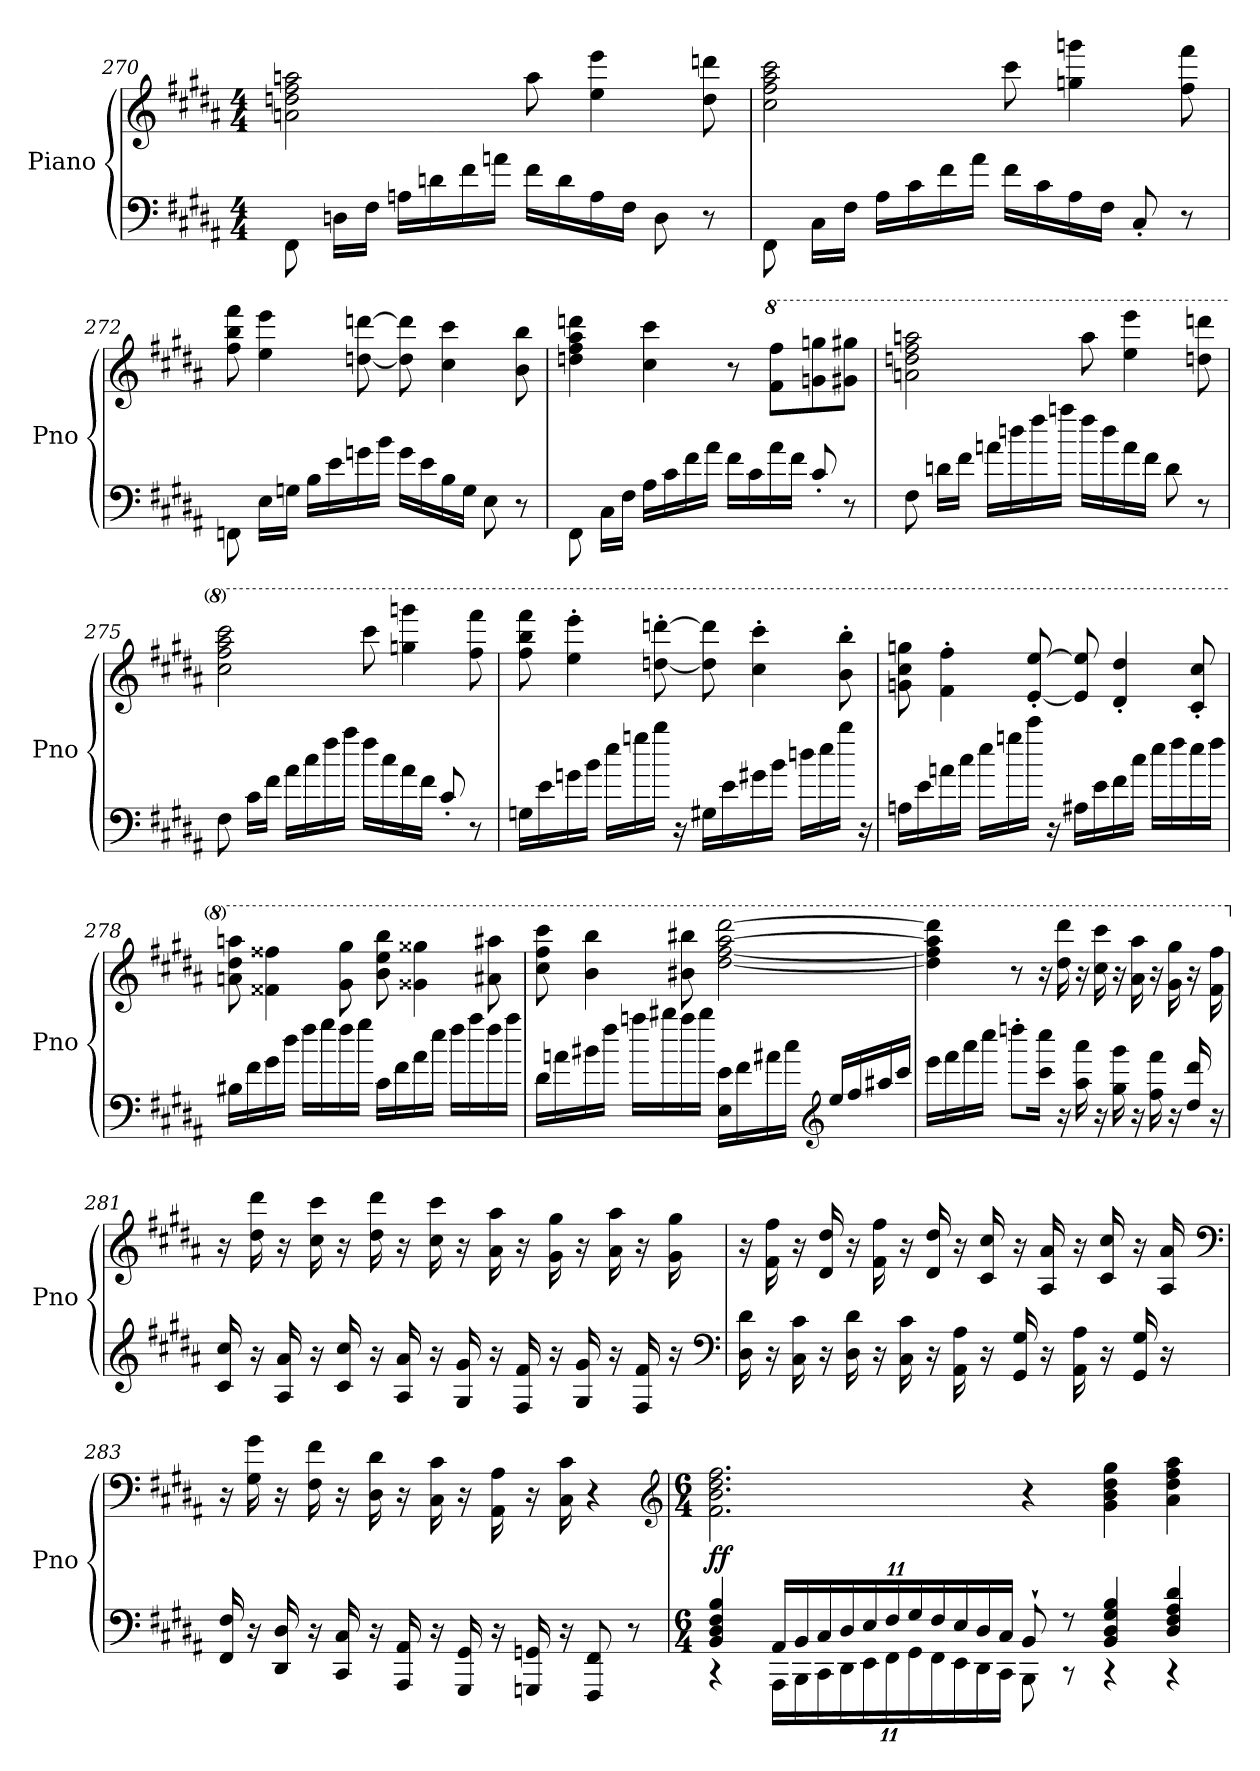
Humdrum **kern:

**kern	**kern	**dynam
*part1	*part1	*part1
*staff2	*staff1	*staff1/2
*I"Piano	*	*
*I'Pno	*	*
*clefF4	*clefG2	*
*k[f#c#g#d#a#]	*k[f#c#g#d#a#]	*
*M4/4	*M4/4	*
=270	=270	=270
8FF#\	2an\ 2ddn\ 2ff#\ 2aan\	.
16Dn\LL	.	.
16F#\JJ	.	.
16An\LL	.	.
16dn\	.	.
16f#\	.	.
16an\JJ	.	.
16f#\LL	8aa\	.
16d\	.	.
16A\	4ee\ 4eee\	.
16F#\JJ	.	.
8D\	.	.
8r	8dd\ 8dddn\	.
=271	=271	=271
8FF#\	2cc#\ 2ff#\ 2aa#\ 2ccc#\	.
16C#\LL	.	.
16F#\JJ	.	.
16A#\LL	.	.
16c#\	.	.
16f#\	.	.
16a#\JJ	.	.
16f#\LL	8ccc#\	.
16c#\	.	.
16A#\	4ggn\ 4gggn\	.
16F#\JJ	.	.
8C#'/	.	.
8r	8ff#\ 8fff#\	.
=272	=272	=272
8FFn\	8ff#\ 8bb\ 8fff#\	.
16E\LL	4ee\ 4eee\	.
16Gn\JJ	.	.
16B\LL	.	.
16e\	.	.
16gn\	[8ddn\ [8dddn\	.
16b\JJ	.	.
16g\LL	8dd]\ 8ddd]\	.
16e\	.	.
16B\	4cc#\ 4ccc#\	.
16G\JJ	.	.
8E\	.	.
8r	8b\ 8bb\	.
=273	=273	=273
8FF#\	4ddn\ 4ff#\ 4aa#\ 4dddn\	.
16C#\LL	.	.
16F#\JJ	.	.
16A#\LL	4cc#\ 4ccc#\	.
16c#\	.	.
16f#\	.	.
16a#\JJ	.	.
16f#\LL	8r	.
16c#\	.	.
*	*8va	*
16a#\	8ff#\ 8fff#\L	.
16f#\JJ	.	.
8c#'/	8ggn\ 8gggn\	.
8r	8gg#X\ 8ggg#X\J	.
=274	=274	=274
8F#\	2aan\ 2dddn\ 2fff#\ 2aaan\	.
16dn\LL	.	.
16f#\JJ	.	.
16an\LL	.	.
16ddn\	.	.
16ff#\	.	.
16aan\JJ	.	.
16ff#\LL	8aaa\	.
16dd\	.	.
16a\	4eee\ 4eeee\	.
16f#\JJ	.	.
8d\	.	.
8r	8dddn\ 8ddddn\	.
=275	=275	=275
8F#\	2ccc#\ 2fff#\ 2aaa#\ 2cccc#\	.
16c#\LL	.	.
16f#\JJ	.	.
16a#\LL	.	.
16cc#\	.	.
16ff#\	.	.
16aa#\JJ	.	.
16ff#\LL	8cccc#\	.
16cc#\	.	.
16a#\	4gggn\ 4ggggn\	.
16f#\JJ	.	.
8c#'/	.	.
8r	8fff#\ 8ffff#\	.
=276	=276	=276
*	*MM148	*
16Gn\LL	8fff#\ 8bbb\ 8ffff#\	.
16e\	.	.
16gn\	4eee'\ 4eeee'\	.
16b\JJ	.	.
16ee\LL	.	.
16ggn\	.	.
16bb\JJ	[8dddn'\ [8ddddn'\	.
16r	.	.
16G#X\LL	8ddd]\ 8dddd]\	.
16e\	.	.
16g#X\	4ccc#'\ 4cccc#'\	.
16b\JJ	.	.
16ddn\LL	.	.
16ee\	.	.
16bb\JJ	8bb'\ 8bbb'\	.
16r	.	.
=277	=277	=277
16An\LL	8ggn\ 8ccc#\ 8gggn\	.
16e\	.	.
16an\	4ff#'\ 4fff#'\	.
16cc#\JJ	.	.
16ee\LL	.	.
16ggn\	.	.
16ccc#\JJ	[8ee'/ [8eee'/	.
16r	.	.
16A#X\LL	8ee]/ 8eee]/	.
16e\	.	.
16f#\	4dd#'/ 4ddd#'/	.
16cc#\JJ	.	.
16ee\LL	.	.
16ff#\	.	.
16ee\	8cc#'/ 8ccc#'/	.
16ff#\JJ	.	.
=278	=278	=278
16B#X\LL	8aan\ 8ddd#\ 8aaan\	.
16f#\	.	.
16g#\	4ff##X\ 4fff##X\	.
16dd#\JJ	.	.
16ff#\LL	.	.
16gg#\	.	.
16ff#\	8gg#\ 8ggg#\	.
16gg#\JJ	.	.
16c#\LL	8bb\ 8eee\ 8bbb\	.
16f#\	.	.
16a#\	4gg##X\ 4ggg##X\	.
16ee\JJ	.	.
16ff#\LL	.	.
16aa#\	.	.
16ff#\	8aa#X\ 8aaa#X\	.
16aa#\JJ	.	.
=279	=279	=279
16d#\LL	8ccc#\ 8fff#\ 8cccc#\	.
16an\	.	.
16b#X\	4bb\ 4bbb\	.
16ff#\JJ	.	.
16aan\LL	.	.
16bb#X\	.	.
16aa\	8bb#X\ 8bbb#X\	.
16bb#\JJ	.	.
16E\ 16e\LL	[2ddd#\ [2fff#\ [2aaa#\ [2dddd#\	.
16f#\	.	.
16a#X\	.	.
16cc#\JJ	.	.
*clefG2	*	*
16ee/LL	.	.
16ff#/	.	.
16aa#X/	.	.
16ccc#/JJ	.	.
=280	=280	=280
*	*MM152	*
16eee\LL	4ddd#]\ 4fff#]\ 4aaa#]\ 4dddd#]\	.
16fff#\	.	.
16aaa#\	.	.
16cccc#\JJ	.	.
8ddddn'\L	8r	.
16ccc#\ 16cccc#\Jk	16r	.
16r	16ddd#\ 16dddd#\	.
16aa#\ 16aaa#\	16r	.
16r	16ccc#\ 16cccc#\	.
16gg#\ 16ggg#\	16r	.
16r	16aa#\ 16aaa#\	.
16ff#\ 16fff#\	16r	.
16r	16gg#\ 16ggg#\	.
16dd#/ 16ddd#/	16r	.
16r	16ff#\ 16fff#\	.
=281	=281	=281
*	*X8va	*
*	*MM156	*
16c#/ 16cc#/	16r	.
16r	16dd#\ 16ddd#\	.
16A#/ 16a#/	16r	.
16r	16cc#\ 16ccc#\	.
16c#/ 16cc#/	16r	.
16r	16dd#\ 16ddd#\	.
16A#/ 16a#/	16r	.
16r	16cc#\ 16ccc#\	.
16G#/ 16g#/	16r	.
16r	16a#\ 16aa#\	.
16F#/ 16f#/	16r	.
16r	16g#\ 16gg#\	.
16G#/ 16g#/	16r	.
16r	16a#\ 16aa#\	.
16F#/ 16f#/	16r	.
16r	16g#\ 16gg#\	.
*clefF4	*	*
=282	=282	=282
16D#\ 16d#\	16r	.
16r	16f#\ 16ff#\	.
16C#\ 16c#\	16r	.
16r	16d#/ 16dd#/	.
16D#\ 16d#\	16r	.
16r	16f#\ 16ff#\	.
16C#\ 16c#\	16r	.
16r	16d#/ 16dd#/	.
16AA#\ 16A#\	16r	.
16r	16c#/ 16cc#/	.
16GG#/ 16G#/	16r	.
16r	16A#/ 16a#/	.
16AA#\ 16A#\	16r	.
16r	16c#/ 16cc#/	.
16GG#/ 16G#/	16r	.
16r	16A#/ 16a#/	.
*	*clefF4	*
=283	=283	=283
*	*MM160	*
16FF#/ 16F#/	16r	.
16r	16G#\ 16g#\	.
16DD#/ 16D#/	16r	.
16r	16F#\ 16f#\	.
16CC#/ 16C#/	16r	.
16r	16D#\ 16d#\	.
16AAA#/ 16AA#/	16r	.
16r	16C#\ 16c#\	.
16GGG#/ 16GG#/	16r	.
16r	16AA#\ 16A#\	.
16GGGn/ 16GGn/	16r	.
16r	16C#\ 16c#\	.
8FFF#/ 8FF#/	4r	.
8r	.	.
*	*clefG2	*
=284	=284	=284
*M6/4	*M6/4	*
*	*MM100	*
*^	*	*
4BB/ 4D#/ 4F#/ 4B/	4r	2.f#\ 2.b\ 2.dd#\ 2.ff#\	ff
22AA#/LL	22AAA#\LL	.	.
22BB/	22BBB\	.	.
22C#/	22CC#\	.	.
22D#/	22DD#\	.	.
22E/	22EE\	.	.
22F#/	22FF#\	.	.
22G#/	22GG#\	.	.
22F#/	22FF#\	.	.
22E/	22EE\	.	.
22D#/	22DD#\	.	.
22C#/JJ	22CC#\JJ	.	.
8BB`/	8BBB\	4r	.
8r	8r	.	.
4BB/ 4D#/ 4G#/ 4B/	4r	4g#\ 4b\ 4dd#\ 4gg#\	.
4D#/ 4F#/ 4A#/ 4d#/	4r	4a#\ 4dd#\ 4ff#\ 4aa#\	.
*v	*v	*	*
=	=	=
*-	*-	*-
